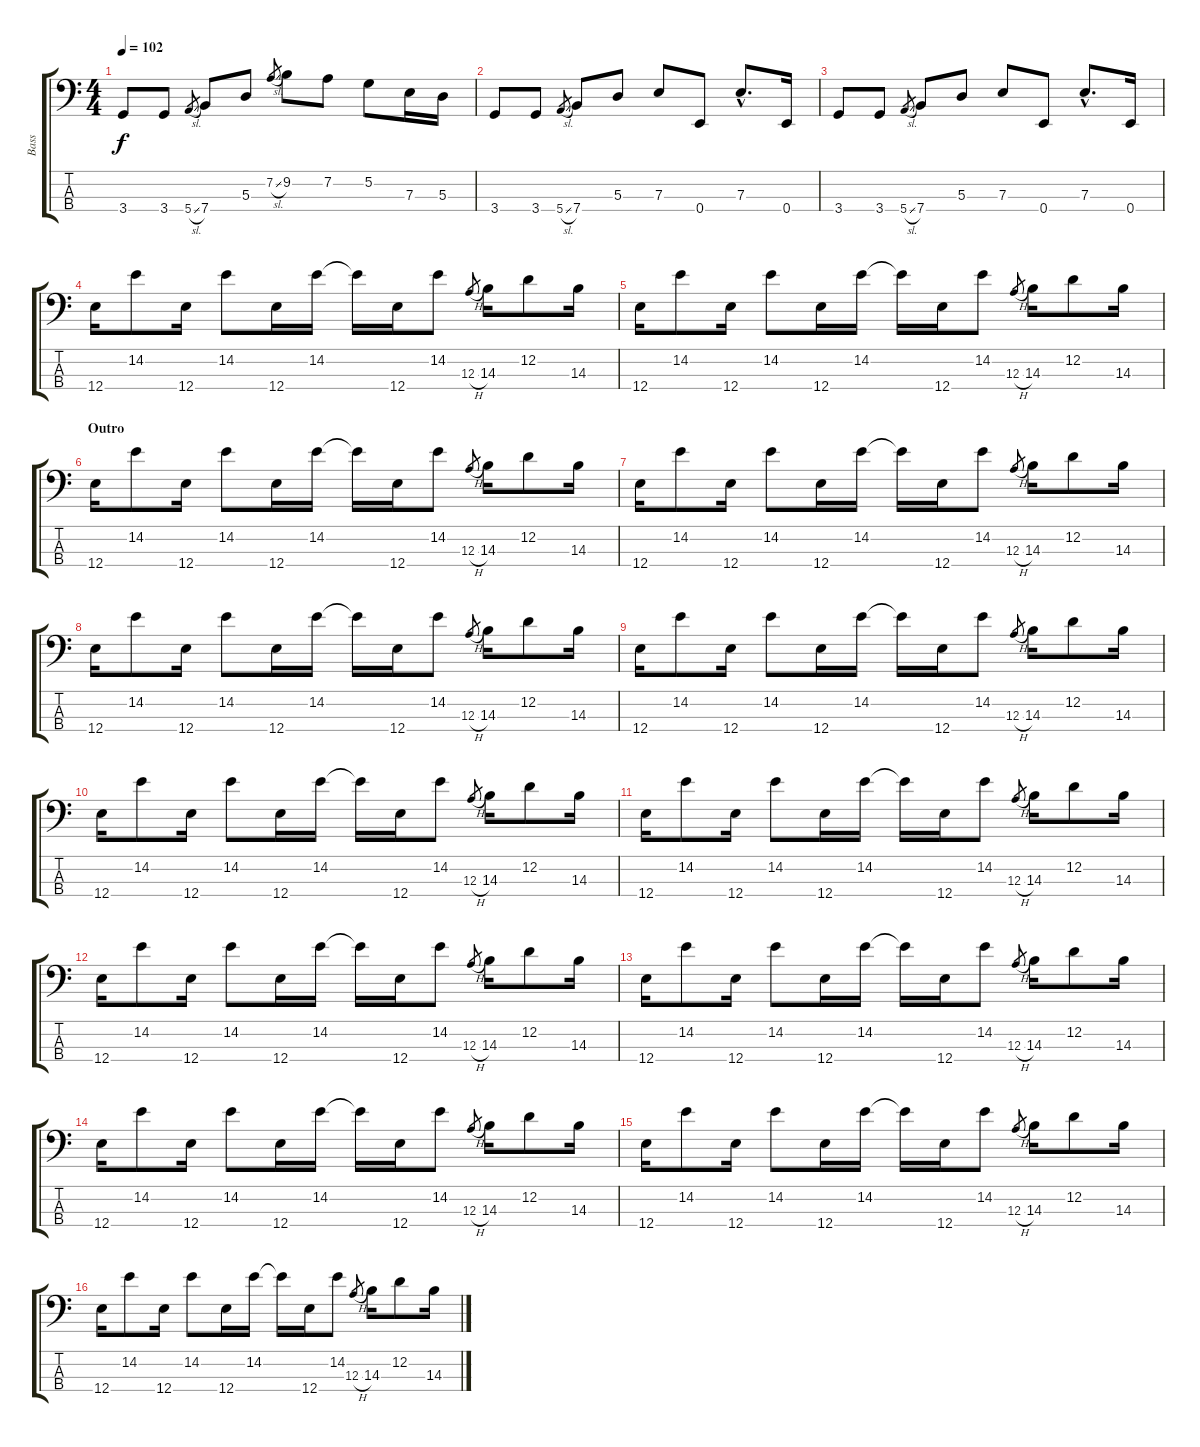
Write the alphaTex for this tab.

\track ("Bass" "Bass") {instrument electricbassfinger}
\staff {score tabs}
\tuning (G2 D2 A1 E1) {hide}
\ts (4 4)
\tempo 102
\clef f4
\ks c
3.4.8{dy f} 3.4.8 5.4{sl}.8{gr} 7.4.8 5.3.8 7.2{sl}.8{gr} 9.2.8 7.2.8 5.2.8 7.3.16 5.3.16 |
3.4.8 3.4.8 5.4{sl}.8{gr} 7.4.8 5.3.8 7.3.8 0.4.8 7.3{hac}.8{d} 0.4.16 |
3.4.8 3.4.8 5.4{sl}.8{gr} 7.4.8 5.3.8 7.3.8 0.4.8 7.3{hac}.8{d} 0.4.16 |
12.4.16 14.2.8 12.4.16 14.2.8 12.4.16 14.2.16 14.2{t}.16 12.4.16 14.2.8 12.3{h}.8{gr} 14.3.16 12.2.8 14.3.16 |
12.4.16 14.2.8 12.4.16 14.2.8 12.4.16 14.2.16 14.2{t}.16 12.4.16 14.2.8 12.3{h}.8{gr} 14.3.16 12.2.8 14.3.16 |
\section ("" "Outro")
12.4.16 14.2.8 12.4.16 14.2.8 12.4.16 14.2.16 14.2{t}.16 12.4.16 14.2.8 12.3{h}.8{gr} 14.3.16 12.2.8 14.3.16 |
12.4.16 14.2.8 12.4.16 14.2.8 12.4.16 14.2.16 14.2{t}.16 12.4.16 14.2.8 12.3{h}.8{gr} 14.3.16 12.2.8 14.3.16 |
12.4.16 14.2.8 12.4.16 14.2.8 12.4.16 14.2.16 14.2{t}.16 12.4.16 14.2.8 12.3{h}.8{gr} 14.3.16 12.2.8 14.3.16 |
12.4.16 14.2.8 12.4.16 14.2.8 12.4.16 14.2.16 14.2{t}.16 12.4.16 14.2.8 12.3{h}.8{gr} 14.3.16 12.2.8 14.3.16 |
12.4.16 14.2.8 12.4.16 14.2.8 12.4.16 14.2.16 14.2{t}.16 12.4.16 14.2.8 12.3{h}.8{gr} 14.3.16 12.2.8 14.3.16 |
12.4.16 14.2.8 12.4.16 14.2.8 12.4.16 14.2.16 14.2{t}.16 12.4.16 14.2.8 12.3{h}.8{gr} 14.3.16 12.2.8 14.3.16 |
12.4.16 14.2.8 12.4.16 14.2.8 12.4.16 14.2.16 14.2{t}.16 12.4.16 14.2.8 12.3{h}.8{gr} 14.3.16 12.2.8 14.3.16 |
12.4.16 14.2.8 12.4.16 14.2.8 12.4.16 14.2.16 14.2{t}.16 12.4.16 14.2.8 12.3{h}.8{gr} 14.3.16 12.2.8 14.3.16 |
12.4.16 14.2.8 12.4.16 14.2.8 12.4.16 14.2.16 14.2{t}.16 12.4.16 14.2.8 12.3{h}.8{gr} 14.3.16 12.2.8 14.3.16 |
12.4.16 14.2.8 12.4.16 14.2.8 12.4.16 14.2.16 14.2{t}.16 12.4.16 14.2.8 12.3{h}.8{gr} 14.3.16 12.2.8 14.3.16 |
12.4.16 14.2.8 12.4.16 14.2.8 12.4.16 14.2.16 14.2{t}.16 12.4.16 14.2.8 12.3{h}.8{gr} 14.3.16 12.2.8 14.3.16
